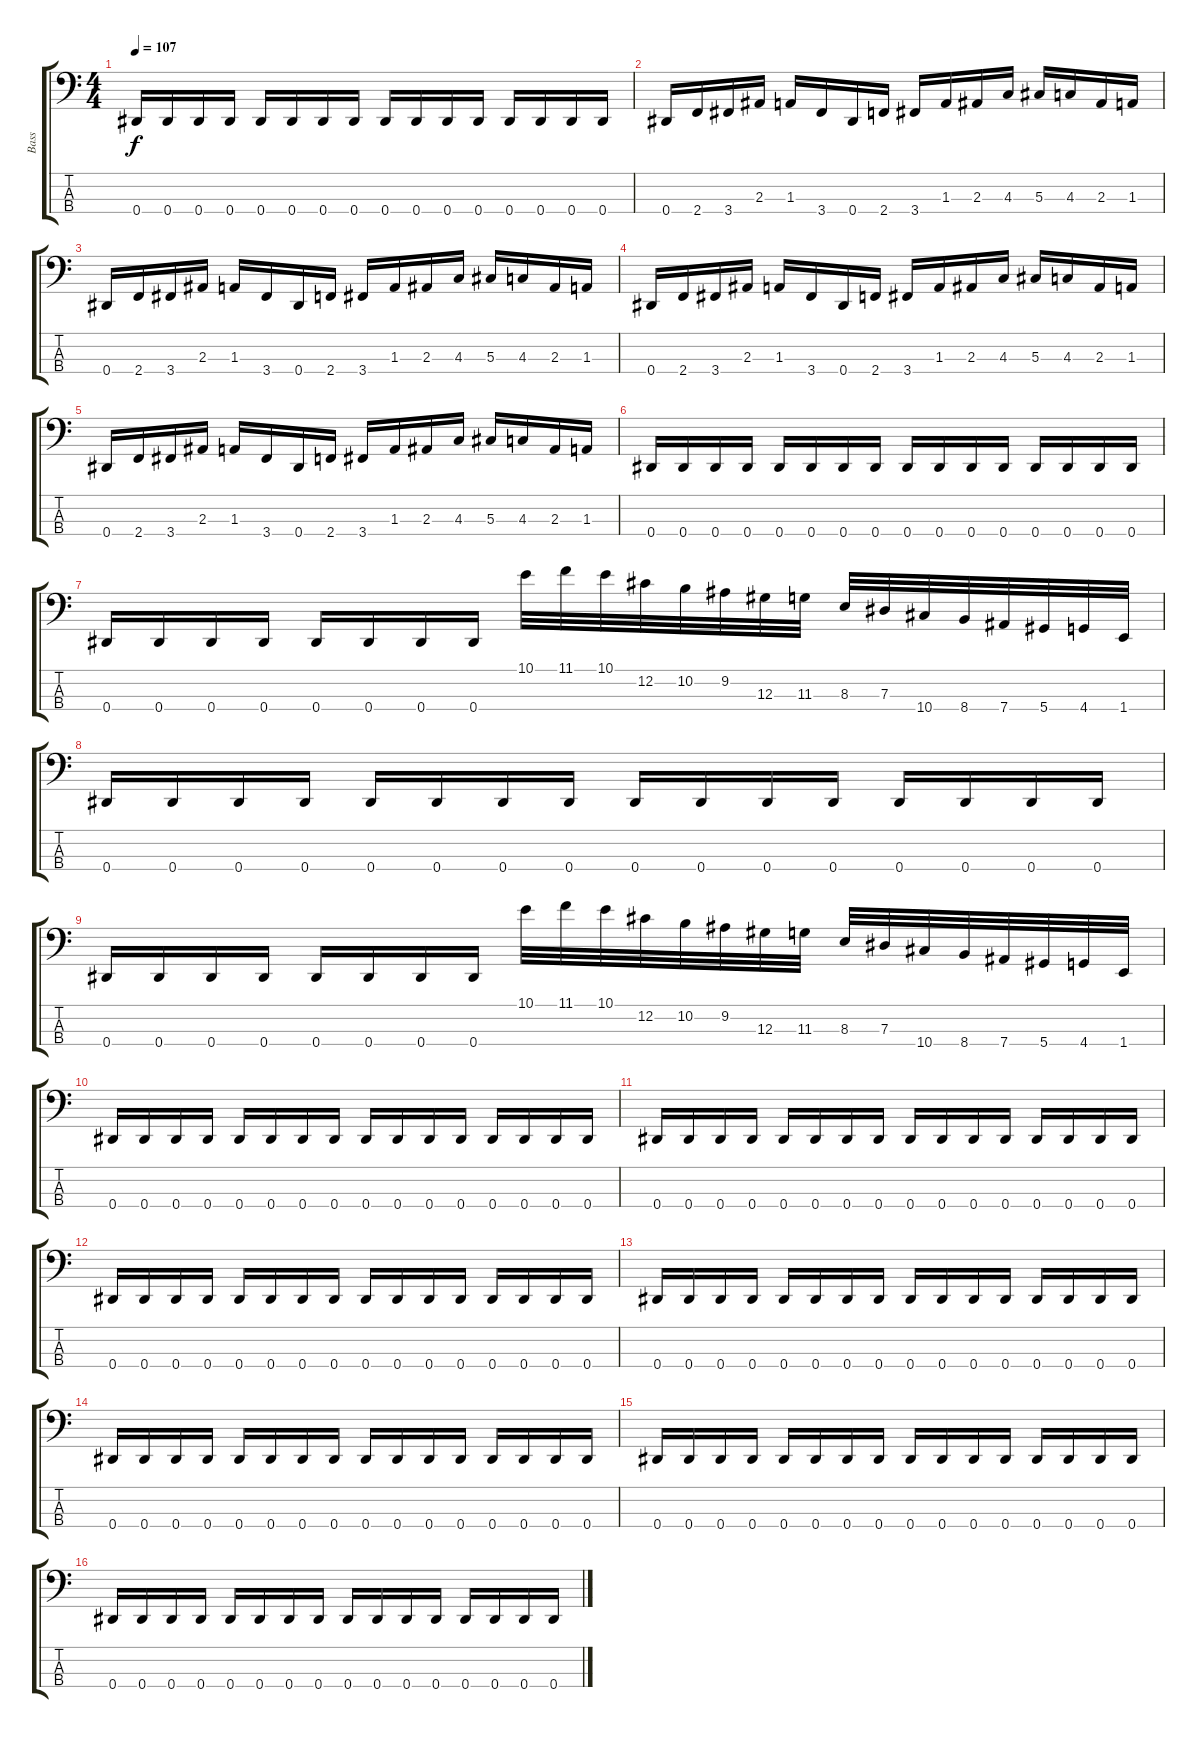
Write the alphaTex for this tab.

\track ("Bass" "Bass") {instrument fretlessbass}
\staff {score tabs}
\tuning (Gb2 Db2 Ab1 Eb1) {hide}
\ts (4 4)
\tempo 107
\clef f4
\ks c
0.4.16{dy f} 0.4.16 0.4.16 0.4.16 0.4.16 0.4.16 0.4.16 0.4.16 0.4.16 0.4.16 0.4.16 0.4.16 0.4.16 0.4.16 0.4.16 0.4.16 |
\section ("" "")
0.4.16 2.4.16 3.4.16 2.3.16 1.3.16 3.4.16 0.4.16 2.4.16 3.4.16 1.3.16 2.3.16 4.3.16 5.3.16 4.3.16 2.3.16 1.3.16 |
0.4.16 2.4.16 3.4.16 2.3.16 1.3.16 3.4.16 0.4.16 2.4.16 3.4.16 1.3.16 2.3.16 4.3.16 5.3.16 4.3.16 2.3.16 1.3.16 |
0.4.16 2.4.16 3.4.16 2.3.16 1.3.16 3.4.16 0.4.16 2.4.16 3.4.16 1.3.16 2.3.16 4.3.16 5.3.16 4.3.16 2.3.16 1.3.16 |
0.4.16 2.4.16 3.4.16 2.3.16 1.3.16 3.4.16 0.4.16 2.4.16 3.4.16 1.3.16 2.3.16 4.3.16 5.3.16 4.3.16 2.3.16 1.3.16 |
\section ("" "")
0.4.16 0.4.16 0.4.16 0.4.16 0.4.16 0.4.16 0.4.16 0.4.16 0.4.16 0.4.16 0.4.16 0.4.16 0.4.16 0.4.16 0.4.16 0.4.16 |
0.4.16 0.4.16 0.4.16 0.4.16 0.4.16 0.4.16 0.4.16 0.4.16 10.1.32{volume 11} 11.1.32 10.1.32 12.2.32 10.2.32 9.2.32 12.3.32 11.3.32 8.3.32 7.3.32 10.4.32 8.4.32 7.4.32 5.4.32 4.4.32 1.4.32 |
0.4.16{volume 13} 0.4.16 0.4.16 0.4.16 0.4.16 0.4.16 0.4.16 0.4.16 0.4.16 0.4.16 0.4.16 0.4.16 0.4.16 0.4.16 0.4.16 0.4.16 |
0.4.16 0.4.16 0.4.16 0.4.16 0.4.16 0.4.16 0.4.16 0.4.16 10.1.32{volume 11} 11.1.32 10.1.32 12.2.32 10.2.32 9.2.32 12.3.32 11.3.32 8.3.32 7.3.32 10.4.32 8.4.32 7.4.32 5.4.32 4.4.32 1.4.32 |
\section ("" "")
0.4.16{volume 13} 0.4.16 0.4.16 0.4.16 0.4.16 0.4.16 0.4.16 0.4.16 0.4.16 0.4.16 0.4.16 0.4.16 0.4.16 0.4.16 0.4.16 0.4.16 |
0.4.16 0.4.16 0.4.16 0.4.16 0.4.16 0.4.16 0.4.16 0.4.16 0.4.16 0.4.16 0.4.16 0.4.16 0.4.16 0.4.16 0.4.16 0.4.16 |
0.4.16 0.4.16 0.4.16 0.4.16 0.4.16 0.4.16 0.4.16 0.4.16 0.4.16 0.4.16 0.4.16 0.4.16 0.4.16 0.4.16 0.4.16 0.4.16 |
0.4.16 0.4.16 0.4.16 0.4.16 0.4.16 0.4.16 0.4.16 0.4.16 0.4.16 0.4.16 0.4.16 0.4.16 0.4.16 0.4.16 0.4.16 0.4.16 |
0.4.16 0.4.16 0.4.16 0.4.16 0.4.16 0.4.16 0.4.16 0.4.16 0.4.16 0.4.16 0.4.16 0.4.16 0.4.16 0.4.16 0.4.16 0.4.16 |
0.4.16 0.4.16 0.4.16 0.4.16 0.4.16 0.4.16 0.4.16 0.4.16 0.4.16 0.4.16 0.4.16 0.4.16 0.4.16 0.4.16 0.4.16 0.4.16 |
0.4.16 0.4.16 0.4.16 0.4.16 0.4.16 0.4.16 0.4.16 0.4.16 0.4.16 0.4.16 0.4.16 0.4.16 0.4.16 0.4.16 0.4.16 0.4.16
